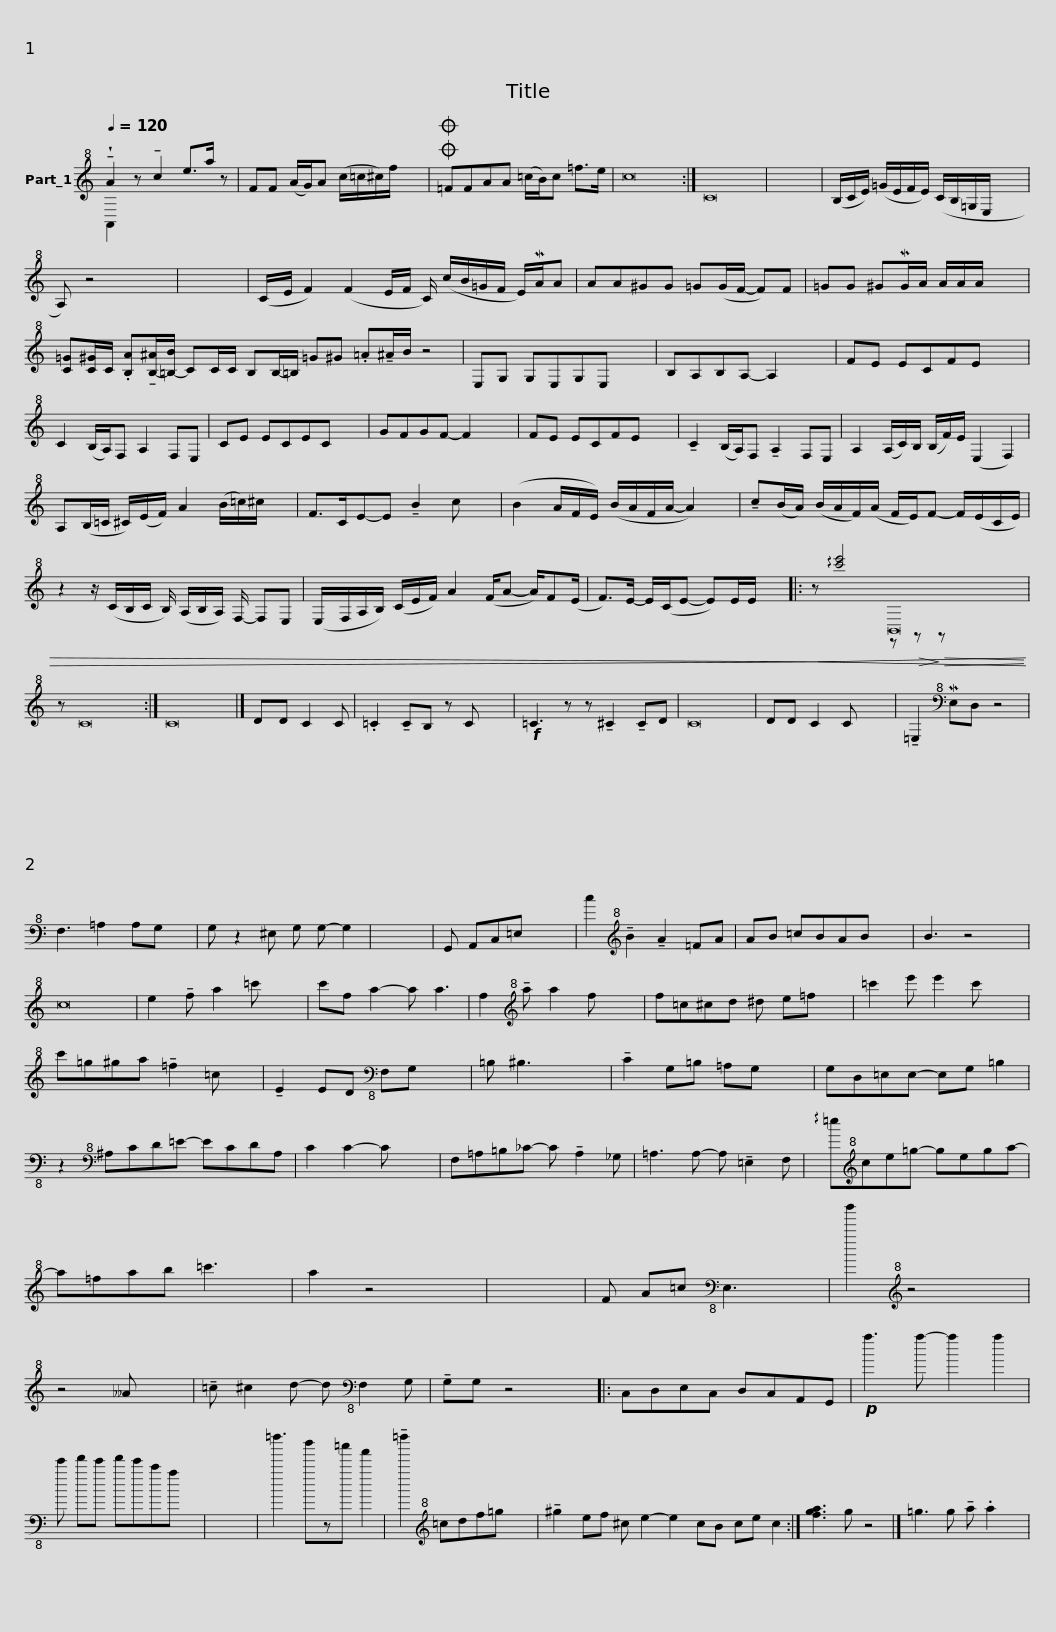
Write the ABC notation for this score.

X:1
%%score ( 1 2 )
L:1/8
Q:1/4=120
M:none
I:linebreak $
K:C
V:1 treble+8
V:2 treble+8
V:1
 !wedge!!tenuto!A2 z !tenuto!c2 e>a z | FF (A/G/)A (c/=c/^c/)f/ x2 |OO =FFAA (=c/B/)c =f>e | c16 :|$ C16 | %5
 x8 | (B,/C/E/) (=G/E/F/E/) (C/B,/=G,/E,/ x5/2 | A,) z4 x3 | x8 |$ (C/E/ F2) (F2 E/F/ C/) (c/B/=G/F/ E/)MA/A | %10
 AA^GG =G(G/F/- F)F | =GG ^GMG/A/ A/A/A/ x5/2 |$ [C=G][C^G]/C/ .[B,A]!tenuto![B,-^A]/[=B,-B]/ CC/C/ B,B,/-=B,/- =G^G .=A!tenuto!^A/B/ z4 | E,G, G,E,G,E, x2 | B,A,B,A,- A,2 x2 |$ %15
 FE ECFE x2 | C2 (B,/A,/)F, A,2 F,E, | CE ECEC x2 | GFGF- F2 x2 |$ FE ECFE x2 | %20
 !tenuto!C2 (B,/A,/)F, !tenuto!A,2 F,E, | A,2 (A,/C/)B,/ (B,/F/)E/ (E,2 F,2) | A,(B,/=C/ ^C/)(E/F/) A2 (B/=c/)^c/ x |$ F>CE-E !tenuto!B2 c x | (B2 A/F/E/) (B/A/F/A/- A2) x/ | %25
 !tenuto!c(B/A/) (B/A/F/)(A/ F/E/)F- F/(E/C/E/) |$ z2 z/ (C/B,/C/ B,/) (A,/B,/A,/) F,/- F,E, | (E,/F,/A,/B,/) (C/E/F/) A2 (F/A- A/)F(E/ | F>)E- E/(C/E- E)E/E/ x2 |:$!<(! z !arpeggio![c'e']4 B,,16!<)! | %30
 z C16 :| C16 |]$ DD C2 C | .=C2 !tenuto!CB, z C x2 |!f! =C3 z z !tenuto!^C2 !tenuto!CD | %35
 C16 | DD C2 C x3 |$ !tenuto!=E,2[K:bass+8] ME,D, z4 | F,3 =A,2 A,G,- x | G, z2 ^E, G, G,- G,2 | %40
 x8 | G,, A,,C,=E, x4 |$ c2[K:treble+8] !tenuto!B2 !tenuto!A2 =FA | AB =cBAB- x2 | B3 z4 x | %45
 c16 | e2 !tenuto!f a2 =c'- x2 | c'f a2- a a3 |$ f2[K:treble+8] !tenuto!a a2 f- x2 | f=c^cd ^d e=f x | %50
 =c'2 e' e'2 c'- x2 | c'=g^ga !tenuto!=f2 =c x |$ !tenuto!E2 ED[K:bass-8] F,G, x2 | =B, ^B,3 x4 | !tenuto!C2 G,=B, =A,G,- x2 | %55
 G,D,=E,E,- E,G, =B,2 |$ z2[K:bass+8] ^A,CD=E- ECDA, | C2 C2- C x3 | F,=A,=B,_C- C !tenuto!A,2 _G, | =A,3 A,- A, !tenuto!=E,2 F, |$ %60
 !arpeggio!=e[K:treble+8]ce=g- gega- | a=fab =c'3 x | a2 z4 x2 | x8 | F A=c[K:bass-8] E,3 x2 |$ %65
 d''2[K:treble+8] z4 x2 | z4 __A x3 | !tenuto!=c ^c2 d- d[K:bass-8] F,2 G, | !tenuto!G,G, z4 x2 |:$ C,D,E,C, D,C,A,,G,, | %70
!p! a3 a- a2 a2 | e' f'e' f'e'c'a x | x8 | =f''3 d''z=c'' a'2 |$ !tenuto!=f''2[K:treble+8] =cdf=g x2 | %75
 !tenuto!^g2 ef ^c e2- e2 cB ce c2 :| [fga]3 g z4 |] =g3 g !tenuto!a .a2 x | %78
V:2
 A,,2 x6 | x8 | x8 | x16 :|$ x16 | %5
 x8 | x8 | x8 | x8 |$ x21/2 | %10
 x8 | x8 |$ x16 | x8 | x8 |$ %15
 x8 | x8 | x8 | x8 |$ x8 | %20
 x8 | x9 | x8 |$ x8 | x8 | %25
 x8 |$ x17/2 | x9 | x8 |:$ x!>)! x4 z!>(! z!>)!!>(! z x13 | %30
 z x16 :| x16 |]$ x5 | x8 | x9 | %35
 x16 | x8 |$ x2[K:bass+8] x6 | x8 | x8 | %40
 x8 | x8 |$ x2[K:treble+8] x6 | x8 | x8 | %45
 x16 | x8 | x8 |$ x2[K:treble+8] x6 | x8 | %50
 x8 | x8 |$ x4[K:bass-8] x4 | x8 | x8 | %55
 x8 |$ x2[K:bass+8] x8 | x8 | x8 | x8 |$ %60
 x[K:treble+8] x7 | x8 | x8 | x8 | x3[K:bass-8] x5 |$ %65
 x2[K:treble+8] x6 | x8 | x5[K:bass-8] x3 | x8 |:$ x8 | %70
 x8 | x8 | x8 | x8 |$ x2[K:treble+8] x6 | %75
 x15 :| x8 |] x8 | %78
